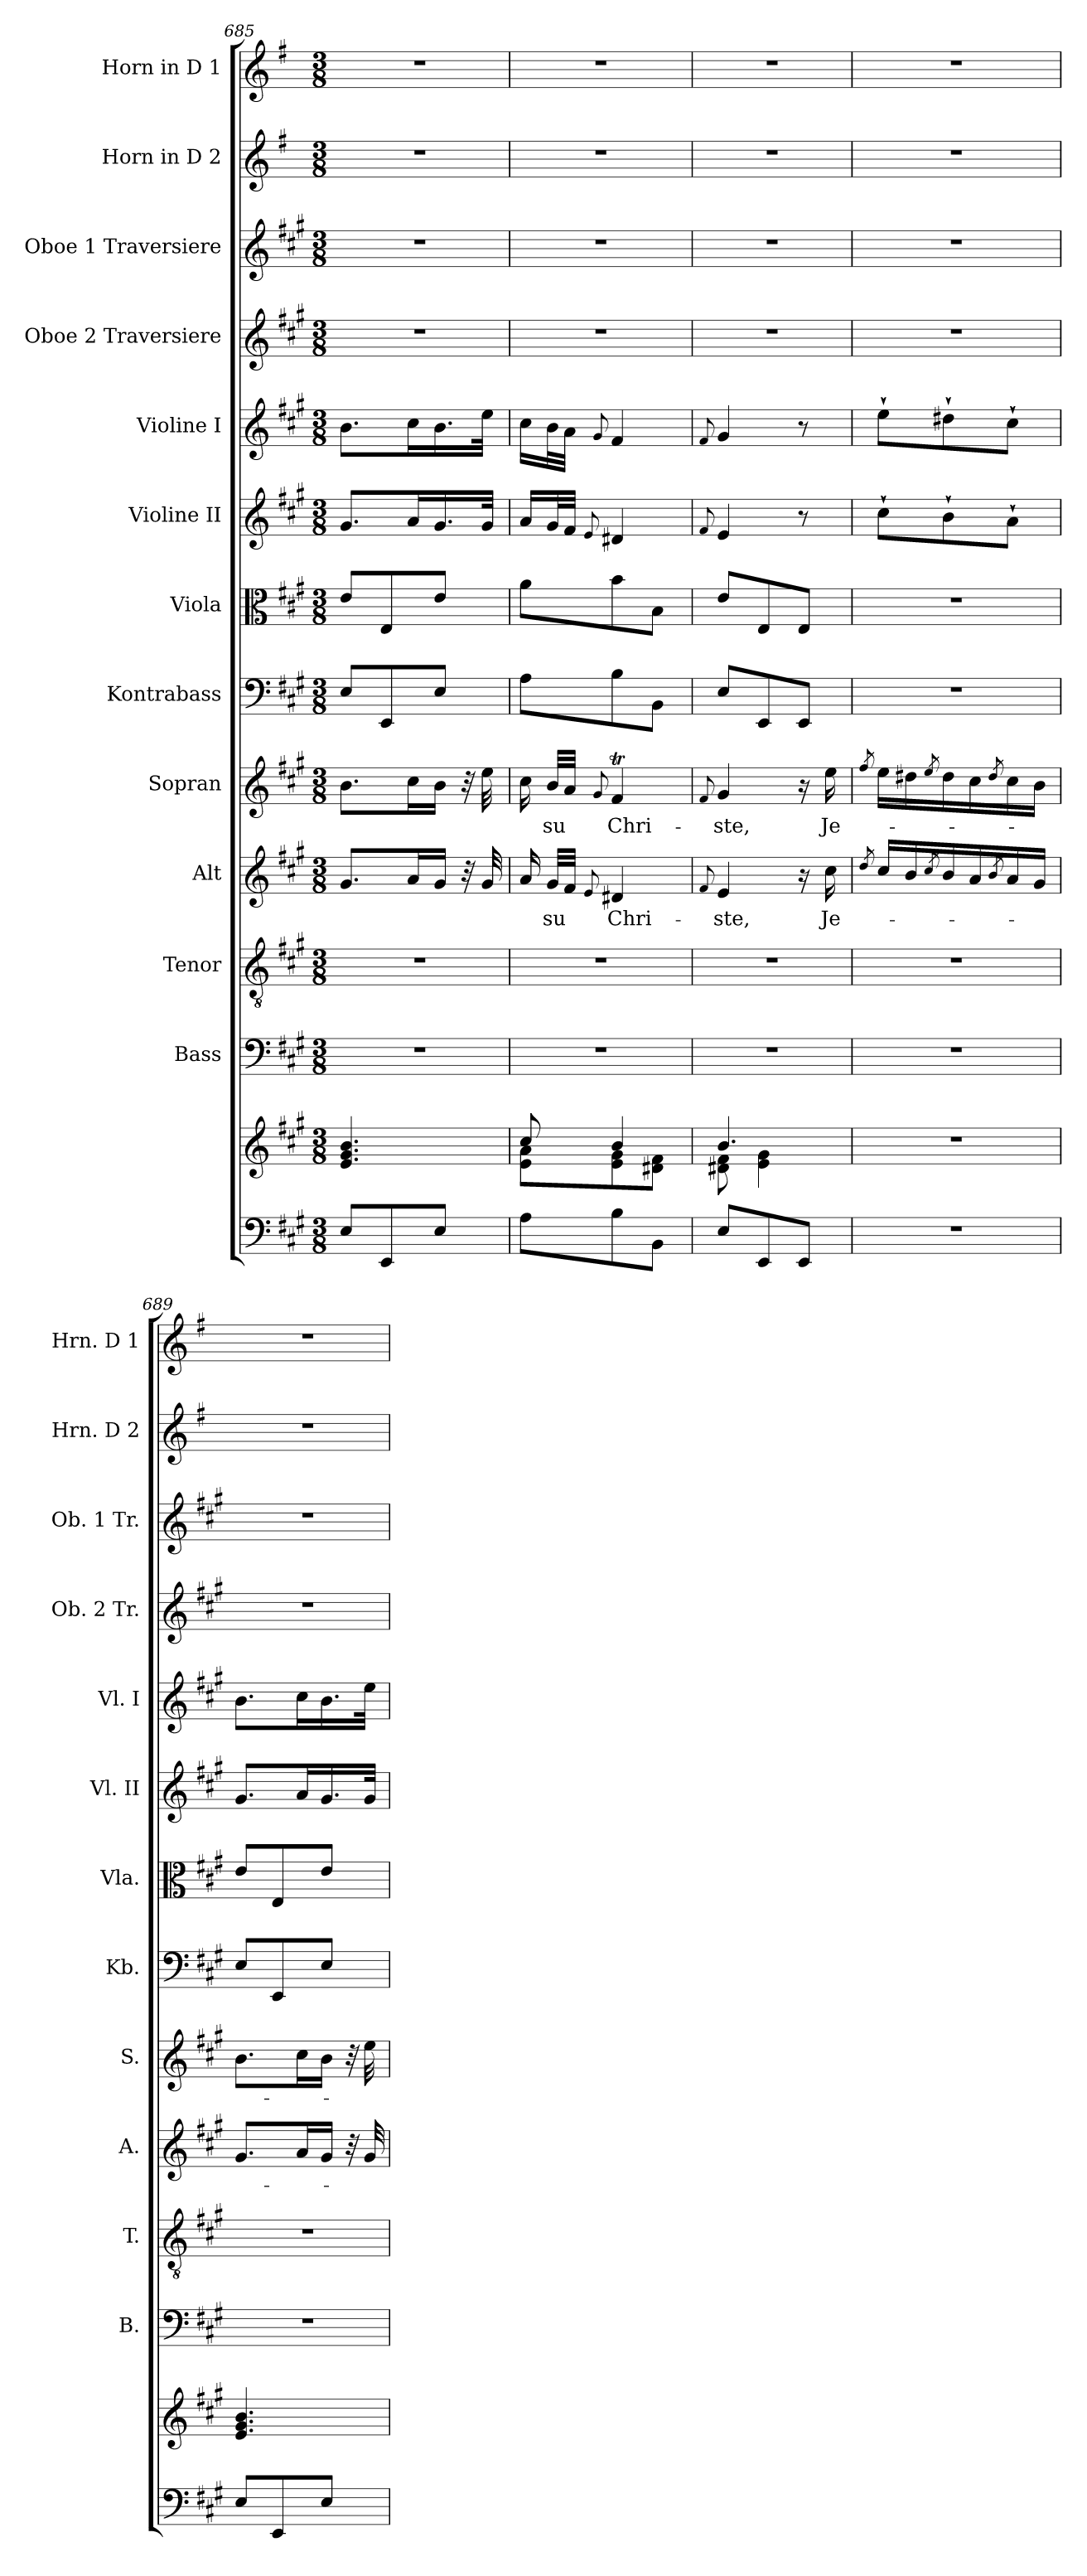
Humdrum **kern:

**kern	**kern	**kern	**kern	**kern	**text	**kern	**text	**kern	**kern	**kern	**kern	**kern	**kern	**kern	**kern
*part13	*part13	*part12	*part11	*part10	*part10	*part9	*part9	*part8	*part7	*part6	*part5	*part4	*part3	*part2	*part1
*staff14	*staff13	*staff12	*staff11	*staff10	*staff10	*staff9	*staff9	*staff8	*staff7	*staff6	*staff5	*staff4	*staff3	*staff2	*staff1
*	*	*I"Bass	*I"Tenor	*I"Alt	*	*I"Sopran	*	*I"Kontrabass	*I"Viola	*I"Violine II	*I"Violine I	*I"Oboe 2 Traversiere	*I"Oboe 1 Traversiere	*I"Horn in D 2	*I"Horn in D 1
*	*	*I'B.	*I'T.	*I'A.	*	*I'S.	*	*I'Kb.	*I'Vla.	*I'Vl. II	*I'Vl. I	*I'Ob. 2 Tr.	*I'Ob. 1 Tr.	*I'Hrn. D 2	*I'Hrn. D 1
*clefF4	*clefG2	*clefF4	*clefGv2	*clefG2	*	*clefG2	*	*clefF4	*clefC3	*clefG2	*clefG2	*clefG2	*clefG2	*clefG2	*clefG2
*	*	*	*	*	*	*	*	*ITrd7c12	*	*	*	*	*	*ITrd6c10	*ITrd6c10
*k[f#c#g#]	*k[f#c#g#]	*k[f#c#g#]	*k[f#c#g#]	*k[f#c#g#]	*	*k[f#c#g#]	*	*k[f#c#g#]	*k[f#c#g#]	*k[f#c#g#]	*k[f#c#g#]	*k[f#c#g#]	*k[f#c#g#]	*k[f#c#g#]	*k[f#c#g#]
*A:	*A:	*A:	*A:	*A:	*	*A:	*	*A:	*A:	*A:	*A:	*A:	*A:	*A:	*A:
*M3/8	*M3/8	*M3/8	*M3/8	*M3/8	*	*M3/8	*	*M3/8	*M3/8	*M3/8	*M3/8	*M3/8	*M3/8	*M3/8	*M3/8
=685	=685	=685	=685	=685	=685	=685	=685	=685	=685	=685	=685	=685	=685	=685	=685
8E/L	4.e/ 4.g#/ 4.b/	4.r	4.r	8.g#/L	.	8.b\L	.	8EE/L	8e/L	8.g#/L	8.b\L	4.r	4.r	4.r	4.r
8EE/	.	.	.	.	.	.	.	8EEE/	8E/	.	.	.	.	.	.
.	.	.	.	16a/L	.	16cc#\L	.	.	.	16a/L	16cc#\L	.	.	.	.
8E/J	.	.	.	16g#/JJ	.	16b\JJ	.	8EE/J	8e/J	16.g#/	16.b\	.	.	.	.
.	.	.	.	32r	.	32r	.	.	.	.	.	.	.	.	.
.	.	.	.	32g#/	.	32ee\	.	.	.	32g#/JJk	32ee\JJk	.	.	.	.
=686	=686	=686	=686	=686	=686	=686	=686	=686	=686	=686	=686	=686	=686	=686	=686
*	*^	*	*	*	*	*	*	*	*	*	*	*	*	*	*
8A\L	8cc#/	8e\ 8a\L	4.r	4.r	16a/	.	16cc#\	.	8AA\L	8a\L	16a/LL	16cc#\LL	4.r	4.r	4.r	4.r
!	!	!	!	!	!	!LO:LY:b	!	!LO:LY:b	!	!	!	!	!	!	!	!
.	.	.	.	.	32g#/LLL	-su	32b/LLL	-su	.	.	32g#/L	32b\L	.	.	.	.
.	.	.	.	.	32f#/JJJ	.	32a/JJJ	.	.	.	32f#/JJJ	32a\JJJ	.	.	.	.
.	.	.	.	.	8qqe/	.	8qqg#/	.	.	.	8qqe/	8qqg#/	.	.	.	.
!	!	!	!	!	!	!LO:LY:b	!	!LO:LY:b	!	!	!	!	!	!	!	!
8B\	4b/	8e\ 8g#\	.	.	4d#X/	Chri-	4f#T/	Chri-	8BB\	8b\	4d#X/	4f#/	.	.	.	.
8BB\J	.	8d#X\ 8f#\J	.	.	.	.	.	.	8BBB\J	8B\J	.	.	.	.	.	.
=687	=687	=687	=687	=687	=687	=687	=687	=687	=687	=687	=687	=687	=687	=687	=687	=687
.	.	.	.	.	8qqf#/	.	8qqf#/	.	.	.	8qqf#/	8qqf#/	.	.	.	.
!	!	!	!	!	!	!LO:LY:b	!	!LO:LY:b	!	!	!	!	!	!	!	!
8E/L	4.b/	8d#X\ 8f#\	4.r	4.r	4e/	-ste,	4g#/	-ste,	8EE/L	8e/L	4e/	4g#/	4.r	4.r	4.r	4.r
8EE/	.	4e\ 4g#\	.	.	.	.	.	.	8EEE/	8E/	.	.	.	.	.	.
8EE/J	.	.	.	.	16r	.	16r	.	8EEE/J	8E/J	8r	8r	.	.	.	.
!	!	!	!	!	!	!LO:LY:b	!	!LO:LY:b	!	!	!	!	!	!	!	!
.	.	.	.	.	16cc#\	Je-	16ee\	Je-	.	.	.	.	.	.	.	.
*	*v	*v	*	*	*	*	*	*	*	*	*	*	*	*	*	*
=688	=688	=688	=688	=688	=688	=688	=688	=688	=688	=688	=688	=688	=688	=688	=688
.	.	.	.	8qdd/	.	8qff#/	.	.	.	.	.	.	.	.	.
4.r	4.r	4.r	4.r	16cc#/LL	.	16ee\LL	.	4.r	4.r	8cc#`>\L	8ee`>\L	4.r	4.r	4.r	4.r
.	.	.	.	16b/	.	16dd#X\	.	.	.	.	.	.	.	.	.
.	.	.	.	8qcc#/	.	8qee/	.	.	.	.	.	.	.	.	.
.	.	.	.	16b/	.	16dd#\	.	.	.	8b`>\	8dd#X`>\	.	.	.	.
.	.	.	.	16a/	.	16cc#\	.	.	.	.	.	.	.	.	.
.	.	.	.	8qb/	.	8qdd#/	.	.	.	.	.	.	.	.	.
.	.	.	.	16a/	.	16cc#\	.	.	.	8a`>\J	8cc#`>\J	.	.	.	.
.	.	.	.	16g#/JJ	.	16b\JJ	.	.	.	.	.	.	.	.	.
=689	=689	=689	=689	=689	=689	=689	=689	=689	=689	=689	=689	=689	=689	=689	=689
8E/L	4.e/ 4.g#/ 4.b/	4.r	4.r	8.g#/L	.	8.b\L	.	8EE/L	8e/L	8.g#/L	8.b\L	4.r	4.r	4.r	4.r
8EE/	.	.	.	.	.	.	.	8EEE/	8E/	.	.	.	.	.	.
.	.	.	.	16a/L	.	16cc#\L	.	.	.	16a/L	16cc#\L	.	.	.	.
8E/J	.	.	.	16g#/JJ	.	16b\JJ	.	8EE/J	8e/J	16.g#/	16.b\	.	.	.	.
.	.	.	.	32r	.	32r	.	.	.	.	.	.	.	.	.
.	.	.	.	32g#/	.	32ee\	.	.	.	32g#/JJk	32ee\JJk	.	.	.	.
=	=	=	=	=	=	=	=	=	=	=	=	=	=	=	=
*-	*-	*-	*-	*-	*-	*-	*-	*-	*-	*-	*-	*-	*-	*-	*-
